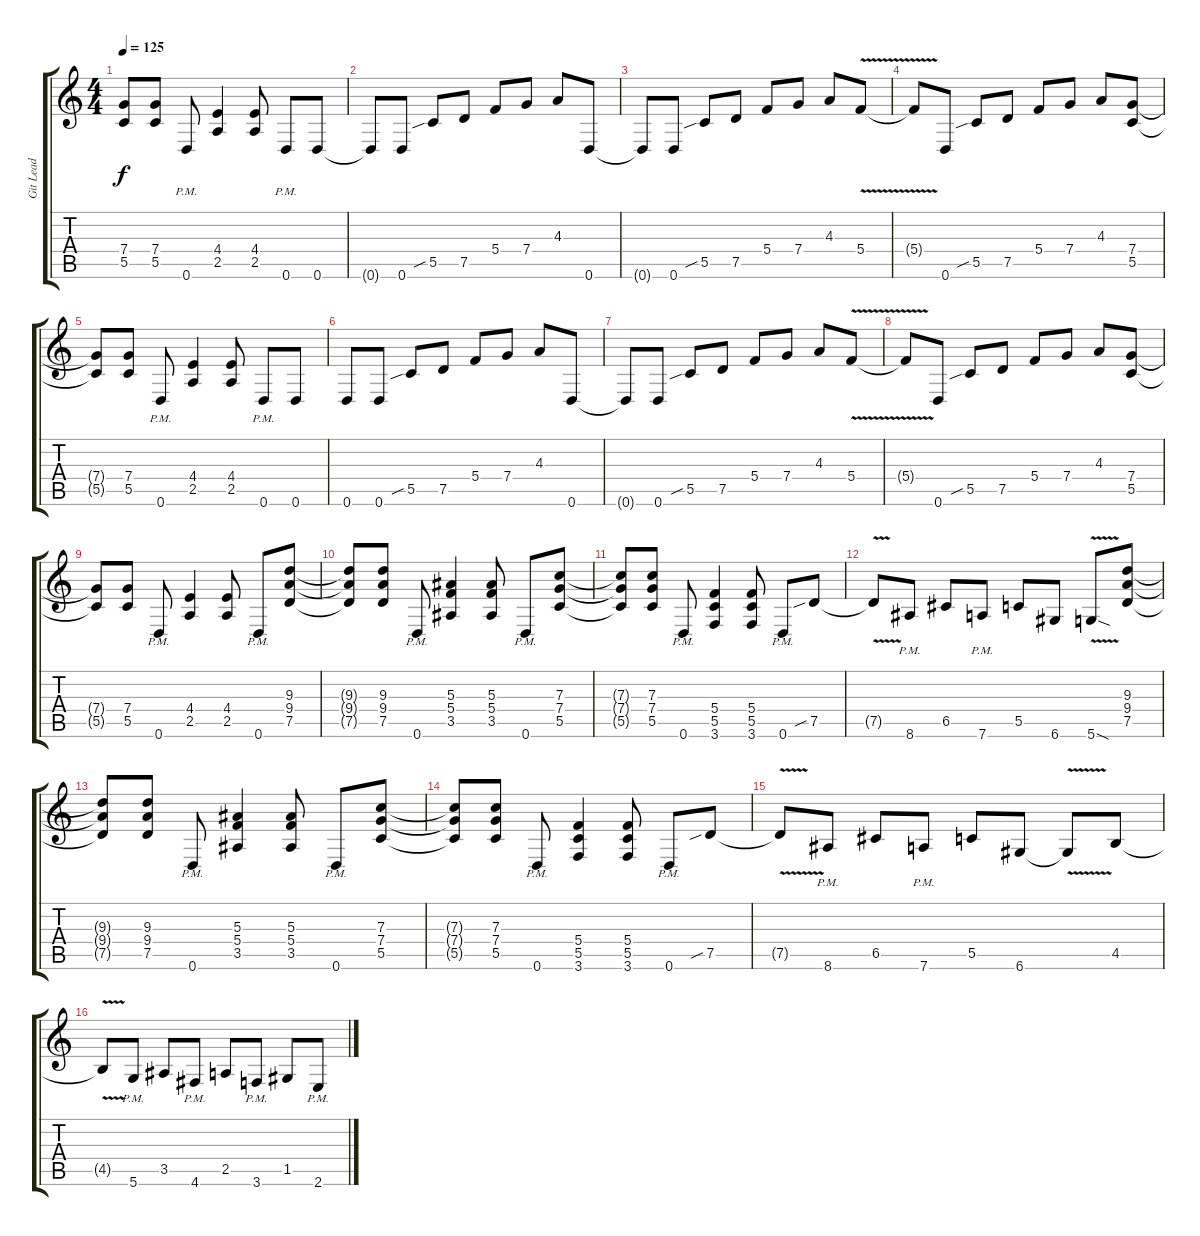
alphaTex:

\track ("Git Lead" "Git Lead") {instrument distortionguitar}
\staff {score tabs}
\tuning (D4 A3 F3 C3 G2 D2) {hide}
\ts (4 4)
\tempo 125
\clef g2
\ks c
(7.4{t} 5.5{t}).8{dy f} (7.4 5.5).8 0.6{pm}.8 (4.4 2.5).4 (4.4 2.5).8 0.6{pm}.8 0.6.8 |
0.6{t}.8 0.6.8 5.5{sib}.8 7.5.8 5.4.8 7.4.8 4.3.8 0.6.8 |
0.6{t}.8 0.6.8 5.5{sib}.8 7.5.8 5.4.8 7.4.8 4.3.8 5.4{v}.8 |
5.4{t}.8 0.6.8 5.5{sib}.8 7.5.8 5.4.8 7.4.8 4.3.8 (7.4 5.5).8 |
(7.4{t} 5.5{t}).8 (7.4 5.5).8 0.6{pm}.8 (4.4 2.5).4 (4.4 2.5).8 0.6{pm}.8 0.6.8 |
0.6.8 0.6.8 5.5{sib}.8 7.5.8 5.4.8 7.4.8 4.3.8 0.6.8 |
0.6{t}.8 0.6.8 5.5{sib}.8 7.5.8 5.4.8 7.4.8 4.3.8 5.4{v}.8 |
5.4{t}.8 0.6.8 5.5{sib}.8 7.5.8 5.4.8 7.4.8 4.3.8 (7.4 5.5).8 |
(7.4{t} 5.5{t}).8 (7.4 5.5).8 0.6{pm}.8 (4.4 2.5).4 (4.4 2.5).8 0.6{pm}.8 (9.3 9.4 7.5).8 |
(9.3{t} 9.4{t} 7.5{t}).8 (9.3 9.4 7.5).8 0.6{pm}.8 (5.3 5.4 3.5).4 (5.3 5.4 3.5).8 0.6{pm}.8 (7.3 7.4 5.5).8 |
(7.3{t} 7.4{t} 5.5{t}).8 (7.3 7.4 5.5).8 0.6{pm}.8 (5.4 5.5 3.6).4 (5.4 5.5 3.6).8 0.6{pm}.8 7.5{sib}.8 |
7.5{v t}.8 8.6{pm}.8 6.5.8 7.6{pm}.8 5.5.8 6.6.8 5.6{v sod}.8 (9.3 9.4 7.5).8 |
(9.3{t} 9.4{t} 7.5{t}).8 (9.3 9.4 7.5).8 0.6{pm}.8 (5.3 5.4 3.5).4 (5.3 5.4 3.5).8 0.6{pm}.8 (7.3 7.4 5.5).8 |
(7.3{t} 7.4{t} 5.5{t}).8 (7.3 7.4 5.5).8 0.6{pm}.8 (5.4 5.5 3.6).4 (5.4 5.5 3.6).8 0.6{pm}.8 7.5{sib}.8 |
7.5{v t}.8 8.6{pm}.8 6.5.8 7.6{pm}.8 5.5.8 6.6.8 6.6{v t}.8 4.5.8 |
4.5{v t}.8 5.6{pm}.8 3.5.8 4.6{pm}.8 2.5.8 3.6{pm}.8 1.5.8 2.6{pm}.8
